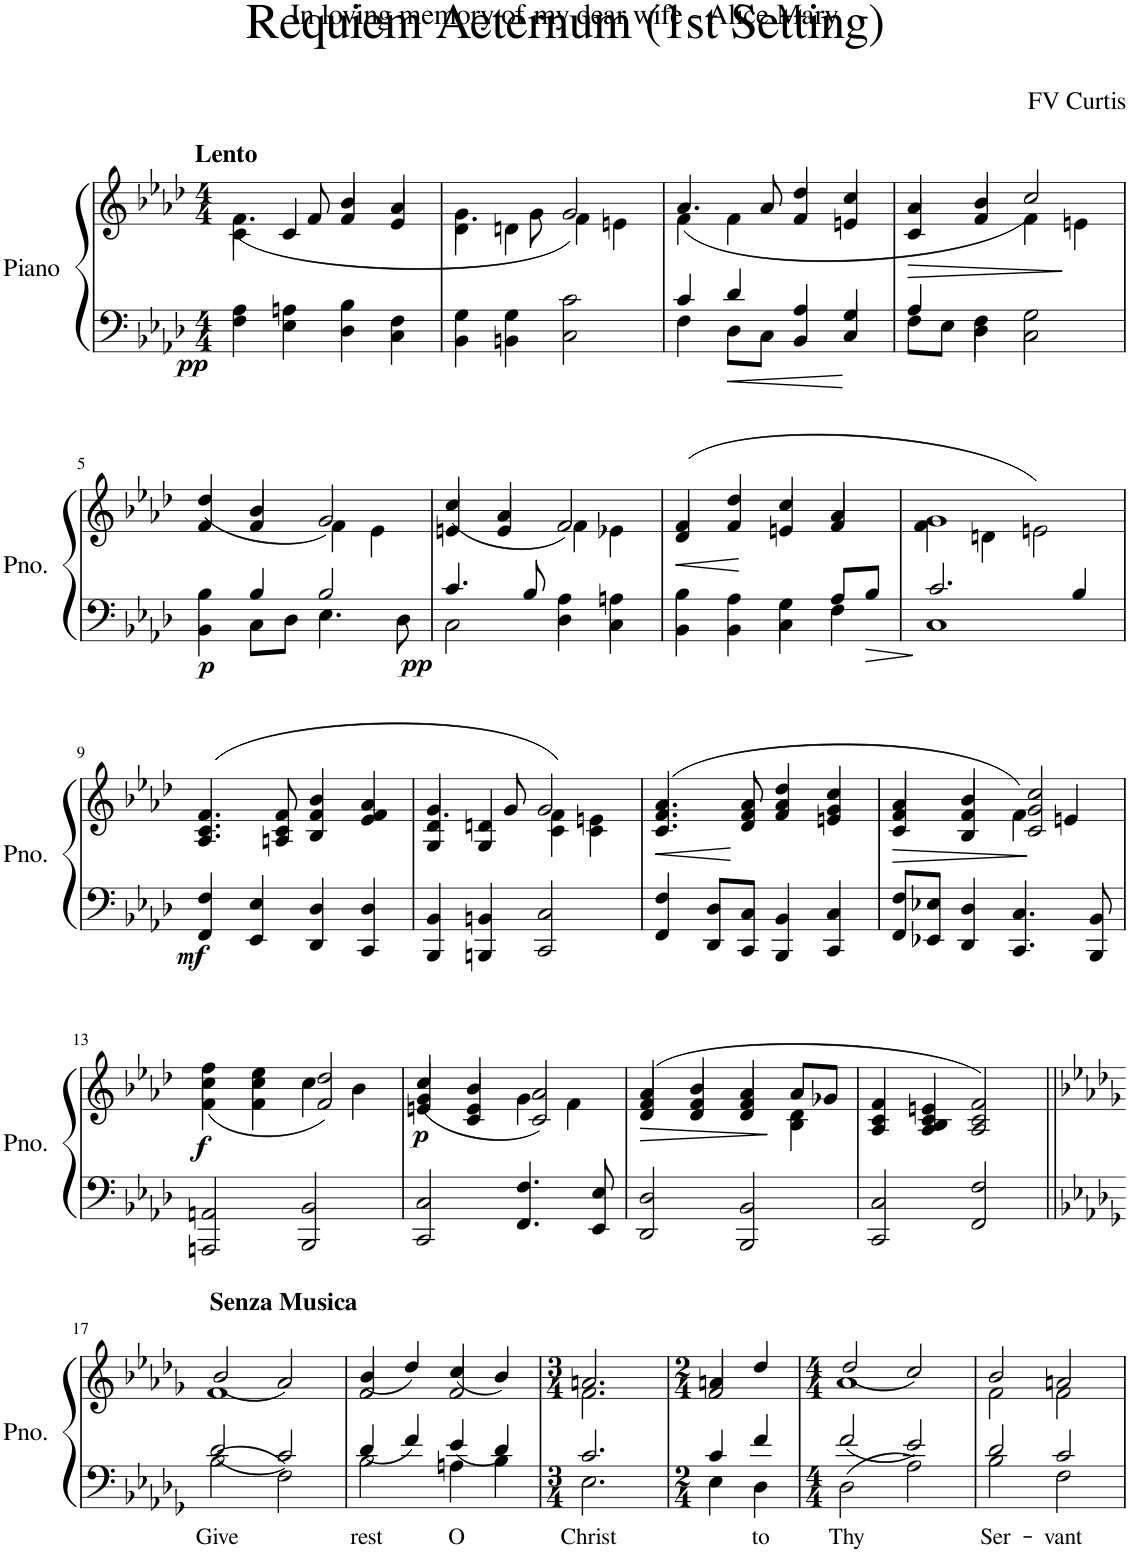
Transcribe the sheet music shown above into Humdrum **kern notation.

**kern	**text	**kern	**dynam
*part1	*part1	*part1	*part1
*staff2	*staff2	*staff1	*staff1/2
*I"Piano	*	*	*
*I'Pno.	*	*	*
*clefF4	*	*clefG2	*
*k[b-e-a-d-]	*	*k[b-e-a-d-]	*
*M4/4	*	*M4/4	*
=1	=1	=1	=1
*	*	*^	*
!	!	!LO:TX:a:B:t=Lento	!	!
!	!	!	!	!LO:DY:b=2
4F\ 4A-\	.	4c\	(4.f\	pp
4E-\ 4An\	.	4c/	.	.
.	.	.	8f/	.
4D-\ 4B-\	.	4f/	4b-/	.
4C\ 4F\	.	4e-/	4a-/	.
=2	=2	=2	=2	=2
4BB-\ 4G\	.	4d-\	4.g\	.
4BBn\ 4G\	.	4dn\	.	.
.	.	.	8g\	.
2C\ 2c\	.	4f\	2g/)	.
.	.	4en\	.	.
=3	=3	=3	=3	=3
*^	*	*	*	*
4c/	4F\	.	4f\	(4.a-/	.
4d-/	8D-\L	.	4f\	.	.
.	8C\J	.	.	8a-/	.
4A-/	4BB-/	.	4f/	4dd-/	.
4G/	4C/	.	4en/	4cc/	.
=4	=4	=4	=4	=4	=4
!	!	!	!	!	!LO:HP:b
4A-/	8F\L	.	4c/	4a-/	>
.	8E-\J	.	.	.	.
4F\	4D-\	.	4f/	4b-/	.
2G\	2C\	.	4f\	2cc/)	]
.	.	.	4en\	.	.
!!LO:LB:g=z	!!
=5	=5	=5	=5	=5	=5
!	!	!	!	!	!LO:DY:b=2
4B-\	4BB-\	.	4f/	(4dd-/	p
4B-/	8C\L	.	4f/	4b-/	.
.	8D-\J	.	.	.	.
2B-/	4.E-\	.	4f\	2g/)	.
.	.	.	4e-\	.	.
.	8D-\	.	.	.	.
=6	=6	=6	=6	=6	=6
!	!	!	!	!	!LO:DY:b=2
4.c/	2C\	.	4en/	(4cc/	pp
.	.	.	4e/	4a-/	.
8B-/	.	.	.	.	.
4A-\	4D-\	.	4f\	2f/)	.
4An\	4C\	.	4e-X\	.	.
=7	=7	=7	=7	=7	=7
!	!	!	!	!	!LO:HP:b
4B-\	4BB-\	.	(4d-/	4f/	<
4A-\	4BB-\	.	4f/	4dd-/	[
4G\	4C\	.	4en/	4cc/	.
8A-/L	4F\	.	4f/	4a-/	.
8B-/J	.	.	.	.	.
=8	=8	=8	=8	=8	=8
2.c/	1C	.	4f\	1g	.
.	.	.	4dn\	.	.
.	.	.	2en\)	.	.
4B-/	.	.	.	.	.
*v	*v	*	*	*	*
*	*	*v	*v	*
!!LO:LB:g=z
=9	=9	=9	=9
!	!	!	!LO:DY:b=2
4FF/ 4F/	.	(4.A-/ 4.c/ 4.f/	mf
4EE-/ 4E-/	.	.	.
.	.	8An/ 8c/ 8f/	.
4DD-/ 4D-/	.	4B-/ 4f/ 4b-/	.
4CC/ 4D-/	.	4e-/ 4f/ 4a-/	.
=10	=10	=10	=10
*	*	*^	*
4BBB-/ 4BB-/	.	4G/ 4d-/	4.g/	.
4BBBn/ 4BBn/	.	4G/ 4dn/	.	.
.	.	.	8g/	.
2CC/ 2C/	.	4c\ 4f\)	2g/	.
.	.	4c\ 4en\	.	.
*	*	*v	*v	*
=11	=11	=11	=11
!	!	!	!LO:HP:b
4FF/ 4F/	.	(4.c/ 4.f/ 4.a-/	<
8DD-/ 8D-/L	.	.	.
8CC/ 8C/J	.	8d-/ 8f/ 8a-/	[
4BBB-/ 4BB-/	.	4f/ 4a-/ 4dd-/	.
4CC/ 4C/	.	4en/ 4g/ 4cc/	.
=12	=12	=12	=12
!	!	!	!LO:HP:b
*	*	*^	*
8FF/ 8F/L	.	4c/ 4f/	4a-/	>
8EE-X/ 8E-X/J	.	.	.	.
4DD-/ 4D-/	.	4B-/ 4f/	4b-/	.
4.CC/ 4.C/	.	4f\)	2c/ 2g/ 2cc/	]
.	.	4en/	.	.
8BBB-/ 8BB-/	.	.	.	.
!!LO:LB:g=z	!!
=13	=13	=13	=13	=13
!	!	!	!	!LO:DY:b
2AAAn/ 2AAn/	.	4f\ 4cc\	(4ff\	f
.	.	4f\ 4cc\	4ee-\	.
2BBB-/ 2BB-/	.	4cc\	2f/ 2dd-/)	.
.	.	4b-\	.	.
=14	=14	=14	=14	=14
!	!	!	!	!LO:DY:b
2CC/ 2C/	.	4en/ 4g/	(4cc/	p
.	.	4c/ 4e/	4b-/	.
4.FF/ 4.F/	.	4g\	2c/ 2a-/)	.
.	.	4f\	.	.
8EE-/ 8E-/	.	.	.	.
=15	=15	=15	=15	=15
!	!	!	!	!LO:HP:b
2DD-/ 2D-/	.	(4d-/ 4f/	4a-/	>
.	.	4d-/ 4f/	4b-/	.
2BBB-/ 2BB-/	.	4d-/ 4f/	4a-/	]
.	.	4B-\ 4d-\	8a-/L	.
.	.	.	8g-X/J	.
*	*	*v	*v	*
=16	=16	=16	=16
2CC/ 2C/	.	4A-/ 4c/ 4f/	.
.	.	4A-/ 4B-/ 4c/ 4en/	.
2FF/ 2F/	.	2A-/ 2c/ 2f/)	.
!!LO:LB:g=z
=17||	=17||	=17||	=17||
*k[b-e-a-d-g-]	*	*k[b-e-a-d-g-]	*
*^	*	*	*
!	!	!	!LO:TX:a:B:t=Senza Musica	!
!	!	!LO:LY:b	!	!
*	*	*	*^	*
2B-\	2d-/	Give	1f	(2b-/	.
2F\	2c/	.	.	2a-/)	.
=18	=18	=18	=18	=18	=18
!	!	!LO:LY:b	!	!	!
2B-\	4d-/	rest	2f/	(4b-/	.
.	4f/	.	.	4dd-/)	.
!	!	!LO:LY:b	!	!	!
4An\	4e-/	O	2f/	(4cc/	.
4B-\	4d-/	.	.	4b-/)	.
=19	=19	=19	=19	=19	=19
*M3/4	*	*	*M3/4	*	*
!	!	!LO:LY:b	!	!	!
2.c/	2.E-\	Christ	2.f\	2.an/	.
=20	=20	=20	=20	=20	=20
*M2/4	*	*	*M2/4	*	*
4c/	4E-\	.	2f/	4an/	.
!	!	!LO:LY:b	!	!	!
4f/	4D-\	to	.	4dd-/	.
=21	=21	=21	=21	=21	=21
*M4/4	*	*	*M4/4	*	*
!	!	!LO:LY:b	!	!	!
2D-\	2f/	Thy	1a-	(2dd-/	.
2A-\	2e-/	.	.	2cc/)	.
=22	=22	=22	=22	=22	=22
!	!	!LO:LY:b	!	!	!
2B-\	2d-/	Ser-	2f\	2b-/	.
!	!	!LO:LY:b	!	!	!
2F\	2c/	-vant	2f\	2an/	.
*v	*v	*	*	*	*
*	*	*v	*v	*
=	=	=	=
*-	*-	*-	*-
